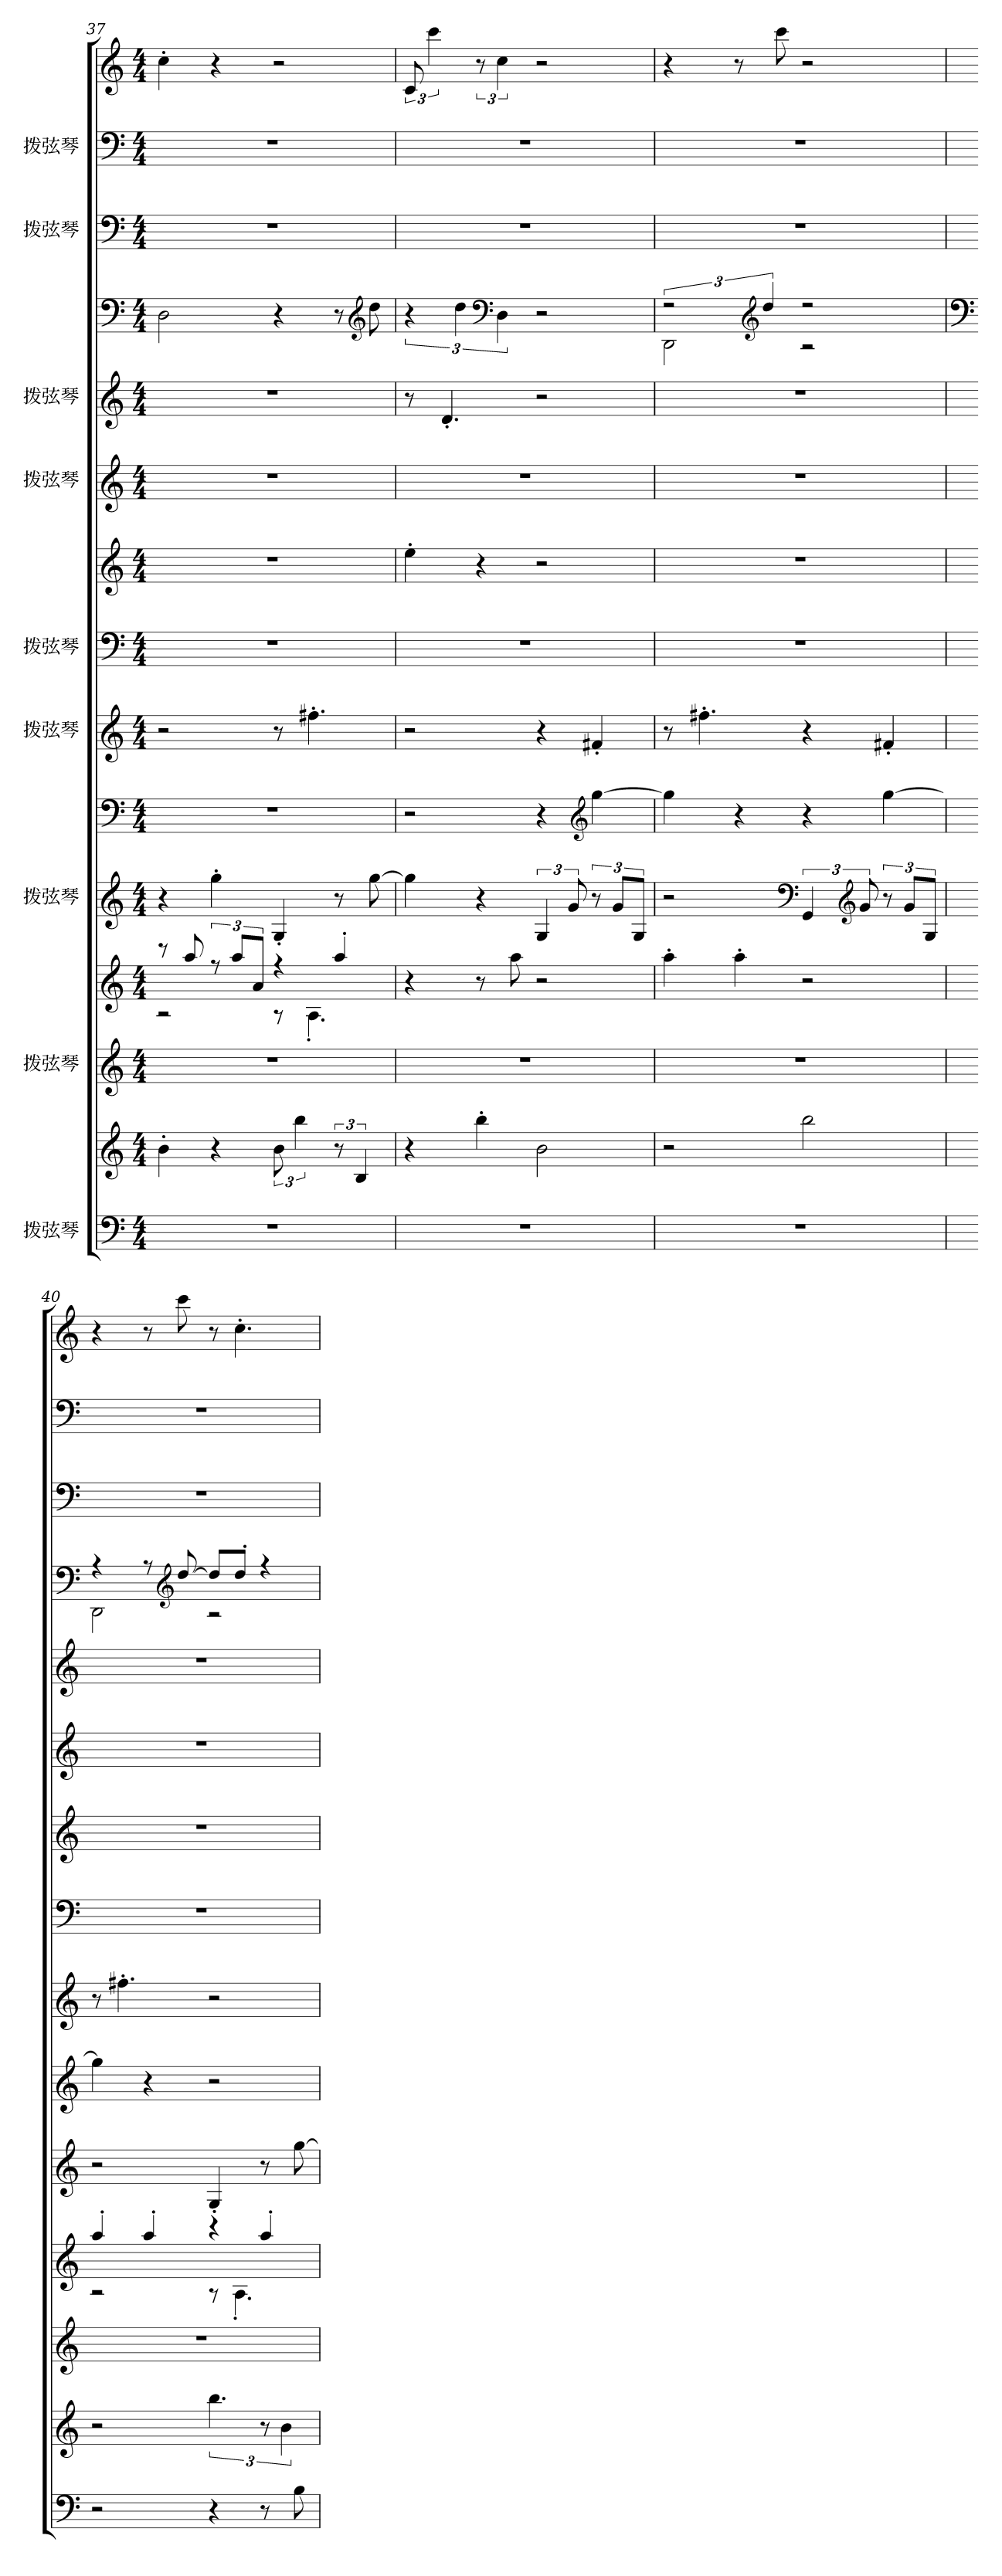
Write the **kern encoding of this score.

**kern	**kern	**kern	**kern	**kern	**kern	**kern	**kern	**kern	**kern	**kern	**kern	**kern	**kern	**kern
*part9	*part9	*part8	*part8	*part7	*part7	*part6	*part5	*part5	*part4	*part3	*part3	*part2	*part1	*part1
*staff15	*staff14	*staff13	*staff12	*staff11	*staff10	*staff9	*staff8	*staff7	*staff6	*staff5	*staff4	*staff3	*staff2	*staff1
*I"拨弦琴	*	*I"拨弦琴	*	*I"拨弦琴	*	*I"拨弦琴	*I"拨弦琴	*	*I"拨弦琴	*I"拨弦琴	*	*I"拨弦琴	*I"拨弦琴	*
*clefF4	*clefG2	*clefG2	*clefG2	*clefG2	*clefF4	*clefG2	*clefF4	*clefG2	*clefG2	*clefG2	*clefF4	*clefF4	*clefF4	*clefG2
*k[]	*k[]	*k[]	*k[]	*k[]	*k[]	*k[]	*k[]	*k[]	*k[]	*k[]	*k[]	*k[]	*k[]	*k[]
*M4/4	*M4/4	*M4/4	*M4/4	*M4/4	*M4/4	*M4/4	*M4/4	*M4/4	*M4/4	*M4/4	*M4/4	*M4/4	*M4/4	*M4/4
=37	=37	=37	=37	=37	=37	=37	=37	=37	=37	=37	=37	=37	=37	=37
*	*	*	*^	*	*	*	*	*	*	*	*	*	*	*
1r	4b'\	1r	8r	2r	4r	1r	2r	1r	1r	1r	1r	2D\	1r	1r	4cc'\
.	.	.	8aa/	.	.	.	.	.	.	.	.	.	.	.	.
.	4r	.	12r	.	4gg'\	.	.	.	.	.	.	.	.	.	4r
.	.	.	12aa/L	.	.	.	.	.	.	.	.	.	.	.	.
.	.	.	12a/J	.	.	.	.	.	.	.	.	.	.	.	.
.	12b\	.	4r	8r	4G'/	.	8r	.	.	.	.	4r	.	.	2r
.	6bb\	.	.	.	.	.	.	.	.	.	.	.	.	.	.
.	.	.	.	4.A'\	.	.	4.ff#X'\	.	.	.	.	.	.	.	.
.	12r	.	4aa'/	.	8r	.	.	.	.	.	.	8r	.	.	.
.	6B/	.	.	.	.	.	.	.	.	.	.	.	.	.	.
*	*	*	*	*	*	*	*	*	*	*	*	*clefG2	*	*	*
.	.	.	.	.	[8gg\	.	.	.	.	.	.	8dd\	.	.	.
*	*	*	*v	*v	*	*	*	*	*	*	*	*	*	*	*
=38	=38	=38	=38	=38	=38	=38	=38	=38	=38	=38	=38	=38	=38	=38
1r	4r	1r	4r	4gg\]	2r	2r	1r	4ee'\	1r	8r	6r	1r	1r	12c/
.	.	.	.	.	.	.	.	.	.	.	.	.	.	6ccc\
.	.	.	.	.	.	.	.	.	.	4.d'/	.	.	.	.
.	.	.	.	.	.	.	.	.	.	.	6dd\	.	.	.
.	4bb'\	.	8r	4r	.	.	.	4r	.	.	.	.	.	12r
*	*	*	*	*	*	*	*	*	*	*	*clefF4	*	*	*
.	.	.	.	.	.	.	.	.	.	.	6D\	.	.	6cc\
.	.	.	8aa\	.	.	.	.	.	.	.	.	.	.	.
.	2b\	.	2r	6G/	4r	4r	.	2r	.	2r	2r	.	.	2r
.	.	.	.	12g/	.	.	.	.	.	.	.	.	.	.
*	*	*	*	*	*clefG2	*	*	*	*	*	*	*	*	*
.	.	.	.	12r	[4gg\	4f#X'/	.	.	.	.	.	.	.	.
.	.	.	.	12g/L	.	.	.	.	.	.	.	.	.	.
.	.	.	.	12G/J	.	.	.	.	.	.	.	.	.	.
!!LO:PB:g=z
=39	=39	=39	=39	=39	=39	=39	=39	=39	=39	=39	=39	=39	=39	=39
*	*	*	*	*	*	*	*	*	*	*	*^	*	*	*
1r	2r	1r	4aa'\	2r	4gg\]	8r	1r	1r	1r	1r	3r	2DD\	1r	1r	4r
.	.	.	.	.	.	4.ff#X'\	.	.	.	.	.	.	.	.	.
.	.	.	4aa'\	.	4r	.	.	.	.	.	.	.	.	.	8r
*	*	*	*	*	*	*	*	*	*	*	*clefG2	*	*	*	*
.	.	.	.	.	.	.	.	.	.	.	6dd/	.	.	.	.
.	.	.	.	.	.	.	.	.	.	.	.	.	.	.	8ccc\
*	*	*	*	*clefF4	*	*	*	*	*	*	*	*	*	*	*
.	2bb\	.	2r	6GG/	4r	4r	.	.	.	.	2r	2r	.	.	2r
*	*	*	*	*clefG2	*	*	*	*	*	*	*	*	*	*	*
.	.	.	.	12g/	.	.	.	.	.	.	.	.	.	.	.
.	.	.	.	12r	[4gg\	4f#X'/	.	.	.	.	.	.	.	.	.
.	.	.	.	12g/L	.	.	.	.	.	.	.	.	.	.	.
.	.	.	.	12G/J	.	.	.	.	.	.	.	.	.	.	.
=40	=40	=40	=40	=40	=40	=40	=40	=40	=40	=40	=40	=40	=40	=40	=40
*	*	*	*	*	*	*	*	*	*	*	*clefF4	*	*	*	*
*	*	*	*^	*	*	*	*	*	*	*	*	*	*	*	*
2r	2r	1r	4aa'/	2r	2r	4gg\]	8r	1r	1r	1r	1r	4r	2DD\	1r	1r	4r
.	.	.	.	.	.	.	4.ff#X'\	.	.	.	.	.	.	.	.	.
.	.	.	4aa'/	.	.	4r	.	.	.	.	.	8r	.	.	.	8r
*	*	*	*	*	*	*	*	*	*	*	*	*clefG2	*	*	*	*
.	.	.	.	.	.	.	.	.	.	.	.	[8dd/	.	.	.	8ccc\
4r	6.bb\	.	4r	8r	4G'/	2r	2r	.	.	.	.	8dd/L]	2r	.	.	8r
.	.	.	.	4.A'\	.	.	.	.	.	.	.	8dd'/J	.	.	.	4.cc'\
8r	12r	.	4aa'/	.	8r	.	.	.	.	.	.	4r	.	.	.	.
.	6b\	.	.	.	.	.	.	.	.	.	.	.	.	.	.	.
8B\	.	.	.	.	[8gg\	.	.	.	.	.	.	.	.	.	.	.
*	*	*	*v	*v	*	*	*	*	*	*	*	*v	*v	*	*	*
=	=	=	=	=	=	=	=	=	=	=	=	=	=	=
*-	*-	*-	*-	*-	*-	*-	*-	*-	*-	*-	*-	*-	*-	*-
